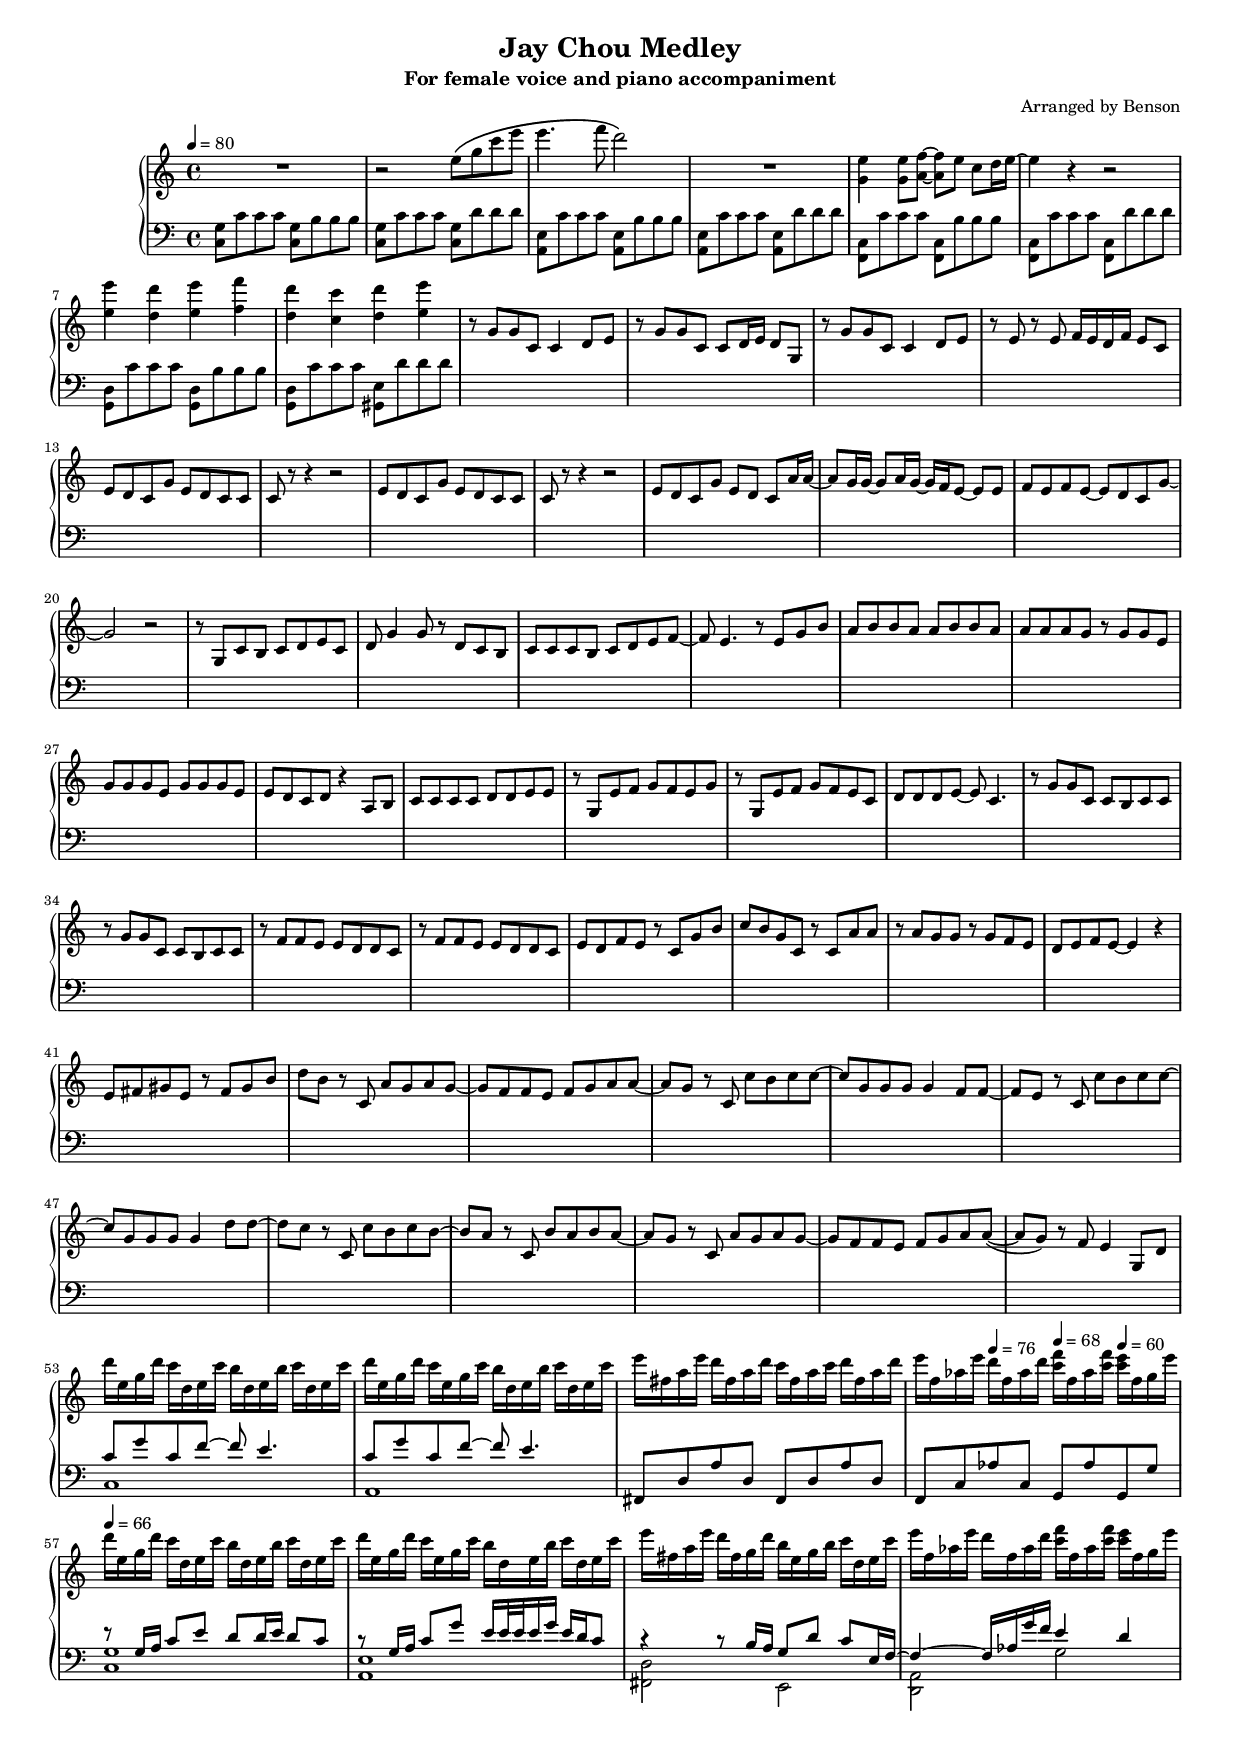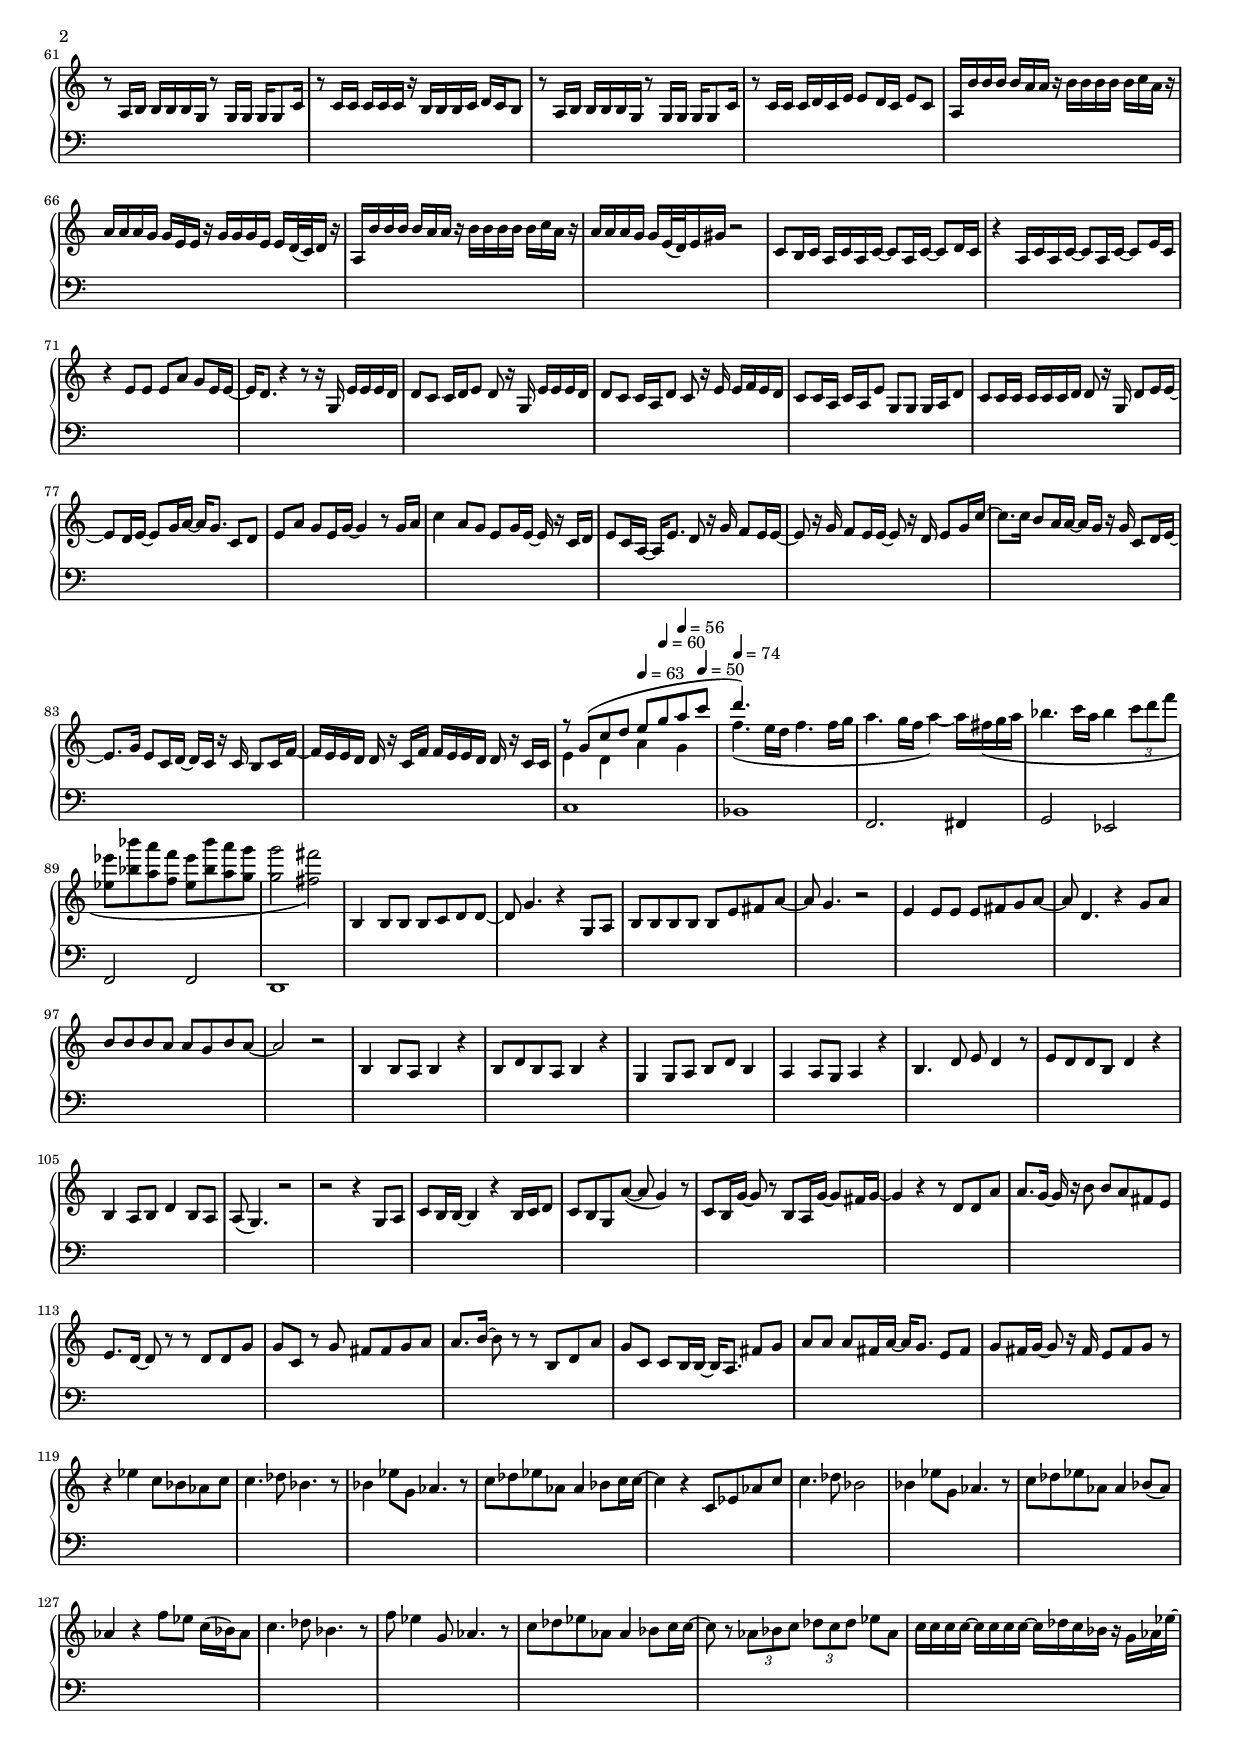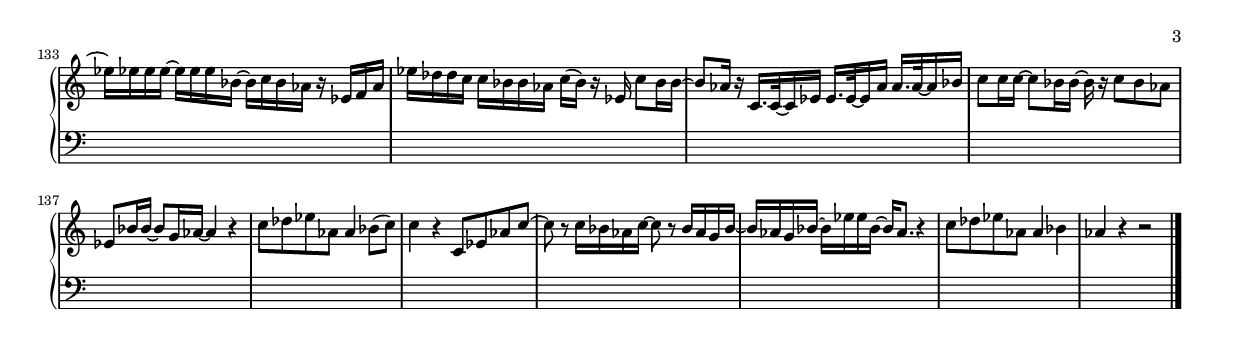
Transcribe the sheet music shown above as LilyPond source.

\version "2.18.2"
#(set-global-staff-size 15)

%%%%%%%%%%%%%%%%%%%%%%%%%%%%%%%%%%%%%%%%%%%%%%%%%%%%%%%%%%%%%%%%%%%%%%%%%%%%%%%%%%%%%%%%%%
%%  http://lsr.di.unimi.it/LSR/Item?id=445

%LSR by Jay Anderson.
%modyfied by Simon Albrecht on March 2014.
%=> http://lilypond.1069038.n5.nabble.com/LSR-445-error-td160662.html

#(define (octave-up m t)
 (let* ((octave (1- t))
      (new-note (ly:music-deep-copy m))
      (new-pitch (ly:make-pitch
        octave
        (ly:pitch-notename (ly:music-property m 'pitch))
        (ly:pitch-alteration (ly:music-property m 'pitch)))))
  (set! (ly:music-property new-note 'pitch) new-pitch)
  new-note))

#(define (octavize-chord elements t)
 (cond ((null? elements) elements)
     ((eq? (ly:music-property (car elements) 'name) 'NoteEvent)
       (cons (car elements)
             (cons (octave-up (car elements) t)
                   (octavize-chord (cdr elements) t))))
     (else (cons (car elements) (octavize-chord (cdr elements ) t)))))

#(define (octavize music t)
 (if (eq? (ly:music-property music 'name) 'EventChord)
       (ly:music-set-property! music 'elements (octavize-chord
(ly:music-property music 'elements) t)))
 music)

makeOctaves = #(define-music-function (parser location arg mus) (integer? ly:music?)
 (music-map (lambda (x) (octavize x arg)) (event-chord-wrap! mus)))
%%%%%%%%%%%%%%%%%%%%%%%%%%%%%%%%%%%%%%%%%%%%%%%%%%%%%%%%%%%%%%%%%%%%%%%%%%%%%%%%%%%%%%%%%%


\header {
  title = "Jay Chou Medley"
  subtitle = "For female voice and piano accompaniment"
  arranger = "Arranged by Benson"
}

upper-intro = \relative c'' {
  R1
  r2 e8\( g c e
  e4. f8 d2\)
  % d4\( g8 b, c2\)
  R1
  <g,, e'>4 q8 <a f'>~ q e' c d16 e~ e4
  % <g, e'>8 <a f'>~ q e' c d16 d %~ d2 r2
  r4 r2
  \makeOctaves 1 { e4 d e f d c d e }

  % a,8 c g' c,
  % f,8 g16 a g'8 c,
  % c, g' g' c,
  % c, g'' b,, g''

  % R1
}

lower-intro = \relative c {
  <c g'>8 c' c c
  q b b b
  q c c c
  q d d d
  <a, e'> c' c c
  q b b b
  q c c c
  q d d d
  <f,, c'> c'' c c
  q b b b
  q c c c
  q d d d
  % a,8 c g' c,
  % f,8 g16 a g'8 c,
  % c, g' g' c,
  % c, g'' b,, g''
  % <g, d'> c' c c
  <g,, d'> c' c c
  q b b b
  q c c c
  <gis, e'> d'' d d
  % <a, e'> c' c c
  % <f,, c'> a' a a
  % a,8 c g' c,
  % f,8 g16 a g'8 c,
  % c, g' g' c,
  % c, g'' b,, g''
}

upper-episode-one = \relative c''' {
  d16 e, g d' c d, e c' b d, e b' c d, e c'
  d e, g d' c e, g c b d, e b' c d, e c'
  e fis, a e' d fis, a d c fis, a c d fis, a d
  e f, aes e'
  \tempo 4 = 76
  d f, aes d
  \tempo 4 = 68
  <c f> f, aes <c f>
  \tempo 4 = 60
  <c e> f, g e'

  \tempo 4 = 66
  d16 e, g d' c d, e c' b d, e b' c d, e c'
  d e, g d' c e, g c b d, e b' c d, e c'
  % e fis, a e' d fis, a d c fis, a c d fis, a d
  % e f, aes e' d f, aes d <c f> f, aes <c f> <c e> f, g e'
  e fis, a e' d fis, g d' b e, g b c d, e c'
  e f, aes e' d f, aes d <c f> f, aes <c f> <c e> f, g e'
}

lower-episode-one = \relative c' {
  << {
    c8 g' c, f~ f e4.
    c8 g' c, f~ f e4.
  } \\ {
    c,1 a
  } >>
  fis8 d' a' d, fis, d' a' d,
  f, c' aes' c, g aes' g, g'
  << {
    r8 g16 a c8 e d d16 e d8 c
    r8 g16 a c8 g' e16 e32 e e16 g e d c8
    r4 r8 b16 a g8 d' c e,16 f~ f4~ f16 aes g' f e4 d
  } \\ {
    <c, g'>1
    <a e'>
    % <fis d'>
    % <f c'>
    <fis d'>2 e
    <d a'>2 g'
  } >>
  % a,16 e' a b c4
  % e,,16 b' d e g4
}

upper-episode-two = \relative c'' {
  << {
    r8 g\( c d
    \tempo 4 = 63 e
    \tempo 4 = 60 g
    \tempo 4 = 56 a
    \tempo 4 = 50 c
    \tempo 4 = 74 d4.\)
  } \\ {
    e,,4 d a' g
    f'4.\( e16 d f4. f16 g
    a4. g16 f a4~\) a16
    fis\( g a
    bes4. c16 a bes4 \tuplet 3/2 { c8 d f }
    \makeOctaves -1 { ees8 bes' a f ees bes' a g
    g2 fis\) }
  } >>
}

lower-episode-two = \relative c {
  c1 bes f2. fis4 g2 ees f f d1
}

melody-one = \relative c'' {
  r8 g g c, c4 d8 e
  r8 g g c, c8 d16 e d8 g,
  r8 g' g c, c4 d8 e
  r8 e8 r e8 f16 e d f e8 c

  e8 d c g' e d c c c r r4 r2
  e8 d c g' e d c c c r r4 r2
  e8 d c g' e d c a'16 a~ a8 g16 g~ g8 a16 g~ g f e8~ e8
  
  e8 f e f e~ e d c g'~ g2 r2

  % chorus
  r8 g, c b c d e c d g4 g8
  r8 d c b c c c b c d e f~ f e4.

  r8 e g b a b b a a b b a a a a g
  r8 g g e g g g e g g g e e d c d
  r4 a8 b c c c c d d e e

  r8 g, e' f g f e g
  r8 g, e'  f g f e c d d d e~ e c4.
  r8 g' g c, c b c c
  r8 g' g c, c b c c
  r8 f f e e d d c
  r8 f f e e d d c

  e8 d f e r c g' b c b g c,
  r8 c a' a r a g g r g f e d e f e~ e4 r4
  e8 fis gis e r fis gis b d b

  r8 c, a' g a g~ g f f e f g a a~ a g r
  c,8 c' b c c~ c g g g g4 f8 f~ f e r
  c8 c' b c c~ c g g g g4 d'8 d~ d c r
  c,8 c' b c b~ b a r c, b' a b a~ a g r
  c,8 a' g a g~ g f f e f g a a~( a g) r
  f8 e4 g,8 d'
  % TODO
  
}
melody-two = \relative c' {
  r8 a16 b b b b g r8 g16 g g g8 c16
  r8 c16 c c c c r b b b c d c b8
  r8 a16 b b b b g r8 g16 g g g8 c16
  r8 c16 c c d c e e8 d16 c e8 c 

  a16 b' b b b a a r
  b16 b b b b c a r
  a16 a a g g e e r
  g16 g g e e d32( c) d16 r
  a16 b' b b b a a r
  b16 b b b b c a r
  a16 a a g g e32( d) e16 gis
  r2
  c,8 b16 c

  a16 c a c~ c8 a16 c~ c8 d16 c
  r4 a16 c a c~ c8 a16 c~ c8 e16 c
  r4 e8 e e a g e16 e~ e d8. r4 r8 r16

  g,16 e' e e d d8 c c16 d e8 d r16
  g,16 e' e e d d8 c c16 a d8 c r16
  e16 e f e d c8 c16 a c a e'8 g,
  g8 g16 a d8 c c16 c c c c d d8 r16

  g,16 d'8 e16 e~ e8 d16 e~ e8 g16 a~ a g8.
  c,8 d e a g e16 g~ g4 r8
  g16 a c4 a8 g e g16 e~ e r
  c16 d e8 c16 a~ a e'8. d8 r16

  g16 f8 e16 e~ e8 r16 g f8 e16 e~ e8 r16
  d16 e8 g16 c~ c8. c16 b8 a16 a~ a g r
  g16 c,8 d16 e~ e8. g16 e8 c16 d~ d c r
  c16 b8 c16 f~ f e e d d r c f f e e d d r c c

}
melody-three = \relative c' {
  b4 b8 b b c d d~ d g4. r4
  g,8 a b b b b b e fis a~ a g4. r2
  e4 e8 e e fis g a~ a d,4. r4
  g8 a b b b a a g b a~ a2 r2

  b,4 b8 a b4 r b8 d b a b4 r
  g4 g8 a b d b4 a4 a8 g a4 r
  b4. d8 e d4 r8 e d d b d4 r
  b4 a8 b d4 b8 a a( g4.) r2

  r2 r4
  g8 a c8 b16 b~ b4 r4 b16 c d8 c b g a'~( a g4) r8
  c,8 b16 g'~ g8 r b,8 a16 g'~ g8 fis16 g~ g4 r r8

  d8 d a' a8. g16~ g16 r b8 b a fis e e8. d16~ d8 r r
  d8 d g g c, r g' fis fis g a a8. b16~ b8 r r

  b,8 d a' g c, c b16 b~ b a8.
  fis'8 g a a a fis16 a~ a g8.
  e8 fis g fis16 g~ g8 r16 fis e8 fis g r
  r4 \transpose c des \relative c' { d'

  b8 a g b b4. c8 a4. r8
  a4 d8 fis, g4. r8
  b8 c d g, g4 a8 b16 b~ b4 r
  b,8 d g b b4. c8 a2
  a4 d8 fis, g4. r8
  b8 c d g, g4 a8( g) g4 r4
  e'8 d b16( a) g8 b4. c8 a4. r8
  e'8 d4 fis,8 g4. r8
  b8 c d g, g4 a8 b16 b~ b8 r

  \tuplet 3/2 4 { g8 a b c b c } d8 g,
  b16 b b b~ b b b b~ b c b a r
  fis16 g d'~ d d d d~ d d d a~ a b a g r
  d16 e g d' c c b b a a g b( a) r d,16
  b'8 a16 a~ a8 g16 } r
}

melody-ending = \relative c' {
  c16. c32~ c16 ees ees16. ees32~ ees16 aes
  aes16. aes32~ aes16 bes
  c8 c16 c~ c8 bes16 bes~ bes16 r
  c8 bes aes ees bes'16 bes~ bes8 g16 aes~ aes4 r
  c8 des ees aes, aes4 bes8( c) c4 r
  c,8 ees aes c~
  c8 r c16 bes aes c~ c8 r
  bes16 aes g bes~ bes aes g bes~ bes ees ees bes~ bes aes8. r4

  c8 des ees aes, aes4 bes aes r r2
}

drum-bass = \drummode { bd4. bd8 bd2 }
drum-snare = \drummode { hh8 hh sn hh hh hh sn hh }

upper-midi = \relative c' {
  \set Staff.pedalSustainStyle = #'bracket
  \key c \major
  \clef treble
  \tempo 4 = 80
  \time 4/4
  \upper-intro
  \melody-one
  \upper-episode-one
  \melody-two
  \upper-episode-two
  \melody-three
  \melody-ending
  \bar "|."
}

upper-print = \relative c' {
  \set Staff.pedalSustainStyle = #'bracket
  \key c \major
  \clef treble
  \tempo 4 = 80
  \time 4/4
  \upper-intro
  \melody-one
  \upper-episode-one
  \melody-two
  \upper-episode-two
  \melody-three
  \melody-ending
  \bar "|."
}

lower-midi = \relative c {
  \set Staff.pedalSustainStyle = #'bracket
  \key c \major
  \clef bass
  \time 4/4
  \lower-intro
  #(skip-of-length melody-one)
  \lower-episode-one
  #(skip-of-length melody-two)
  \lower-episode-two
  #(skip-of-length melody-three)
  #(skip-of-length melody-ending)
  \bar "|."
}

lower-print = \relative c {
  \set Staff.pedalSustainStyle = #'bracket
  \key c \major
  \clef bass
  \time 4/4
  \lower-intro
  #(skip-of-length melody-one)
  \lower-episode-one
  #(skip-of-length melody-two)
  \lower-episode-two
  #(skip-of-length melody-three)
  #(skip-of-length melody-ending)
  \bar "|."
}

dynamics = {
}

guitarchords = \chordmode {
}

\score {
  <<
    % \new ChordNames {
      % \guitarchords
    % }
    \new PianoStaff <<
      \set Staff.midiInstrument = #"acoustic grand"
      \set Staff.instrumentName = #"Piano"
      \new Staff = "right" {
        \set Staff.midiMinimumVolume = #0.5
        \set Staff.midiMaximumVolume = #0.6
        \upper-midi
      }
      \new Staff = "left" {
        \set Staff.midiMinimumVolume = #0.5
        \set Staff.midiMaximumVolume = #0.6
        \lower-midi
      }
    >>
    \new DrumStaff <<
      \new DrumVoice { \repeat unfold 142 \drum-bass }
      \new DrumVoice { \repeat unfold 142 \drum-snare }
    >>
  >>
  \midi {
    \context {
      \ChordNameVoice \remove Note_performer
    }
  }
}

\score {
  <<
    \new ChordNames {
      \set chordChanges = ##t
      % \guitarchords
    }
    \new PianoStaff <<
      \set PianoStaff.connectArpeggios = ##t
      \set Staff.midiInstrument = #"acoustic grand"
      \set Staff.instrumentName = #"Piano"
      \new Staff = "right" { \upper-print }
      \new Dynamics = "Dynamics_pf" \dynamics
      \new Staff = "left" { \lower-print }
    >>
  >>
  \layout {
    \context {
      % add the RemoveEmptyStaffContext that erases rest-only staves
      \Staff \RemoveEmptyStaves
    }
    \context {
      % add the RemoveEmptyStaffContext that erases rest-only staves
      \Dynamics \RemoveEmptyStaves
    }
    \context {
      \Score
      % Remove all-rest staves also in the first system
      \override VerticalAxisGroup.remove-first = ##t
      % If only one non-empty staff in a system exists, still print the starting bar
      \override SystemStartBar.collapse-height = #1
    }
    \context {
      \ChordNames
      \override ChordName #'font-size = #-3
    }
  }
}
